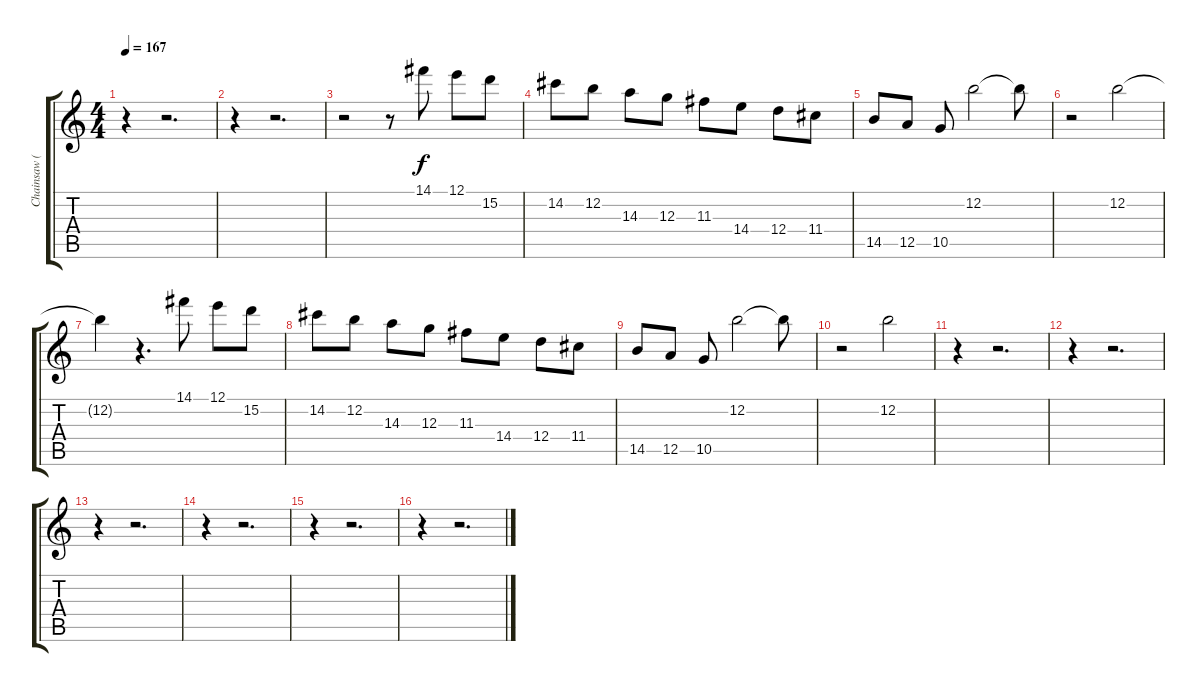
\track ("Chainsaw (Overdub)" "Chainsaw (") {instrument overdrivenguitar}
\staff {score tabs}
\tuning (E4 B3 G3 D3 A2 E2) {hide}
\ts (4 4)
\tempo 167
\clef g2
\ks c
r.4{dy f} r.2{d} |
r.4 r.2{d} |
r.2 r.8 14.1.8 12.1.8 15.2.8 |
14.2.8 12.2.8 14.3.8 12.3.8 11.3.8 14.4.8 12.4.8 11.4.8 |
14.5.8 12.5.8 10.5.8 12.2.2 12.2{t}.8 |
r.2 12.2.2 |
12.2{t}.4 r.4{d} 14.1.8 12.1.8 15.2.8 |
14.2.8 12.2.8 14.3.8 12.3.8 11.3.8 14.4.8 12.4.8 11.4.8 |
14.5.8 12.5.8 10.5.8 12.2.2 12.2{t}.8 |
r.2 12.2.2 |
r.4 r.2{d} |
r.4 r.2{d} |
r.4 r.2{d} |
r.4 r.2{d} |
r.4 r.2{d} |
r.4 r.2{d}
